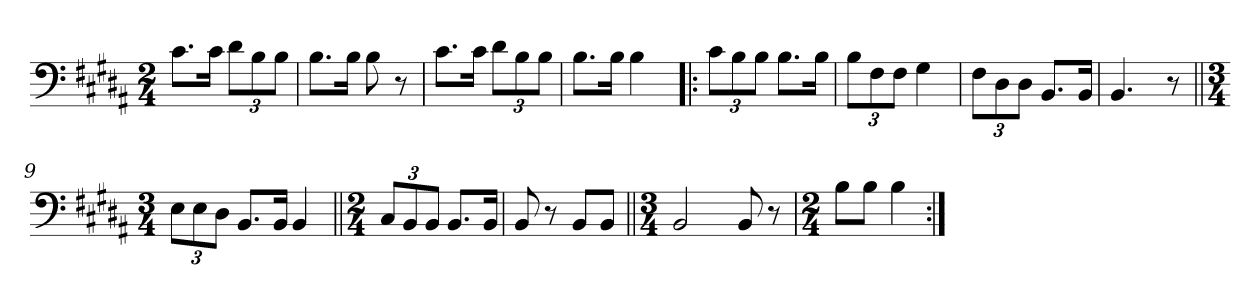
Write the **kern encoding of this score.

**kern
*part1
*staff1
*clefF4
*k[f#c#g#d#a#]
*M2/4
=1
8.c#\L
16c#\Jk
12d#\L
12B\
12B\J
=2
8.B\L
16B\Jk
8B\
8r
=3
8.c#\L
16c#\Jk
12d#\L
12B\
12B\J
=4
8.B\L
16B\Jk
4B\
=5!|:
12c#\L
12B\
12B\J
8.B\L
16B\Jk
=6
12B\L
12F#\
12F#\J
4G#\
=7
12F#\L
12D#\
12D#\J
8.BB/L
16BB/Jk
=8
4.BB/
8r
=9||
*M3/4
12E\L
12E\
12D#\J
8.BB/L
16BB/Jk
4BB/
=10||
*M2/4
12C#/L
12BB/
12BB/J
8.BB/L
16BB/Jk
=11
8BB/
8r
8BB/L
8BB/J
=12||
*M3/4
2BB/
8BB/
8r
=13
*M2/4
8B\L
8B\J
4B\
=:|!
*-
